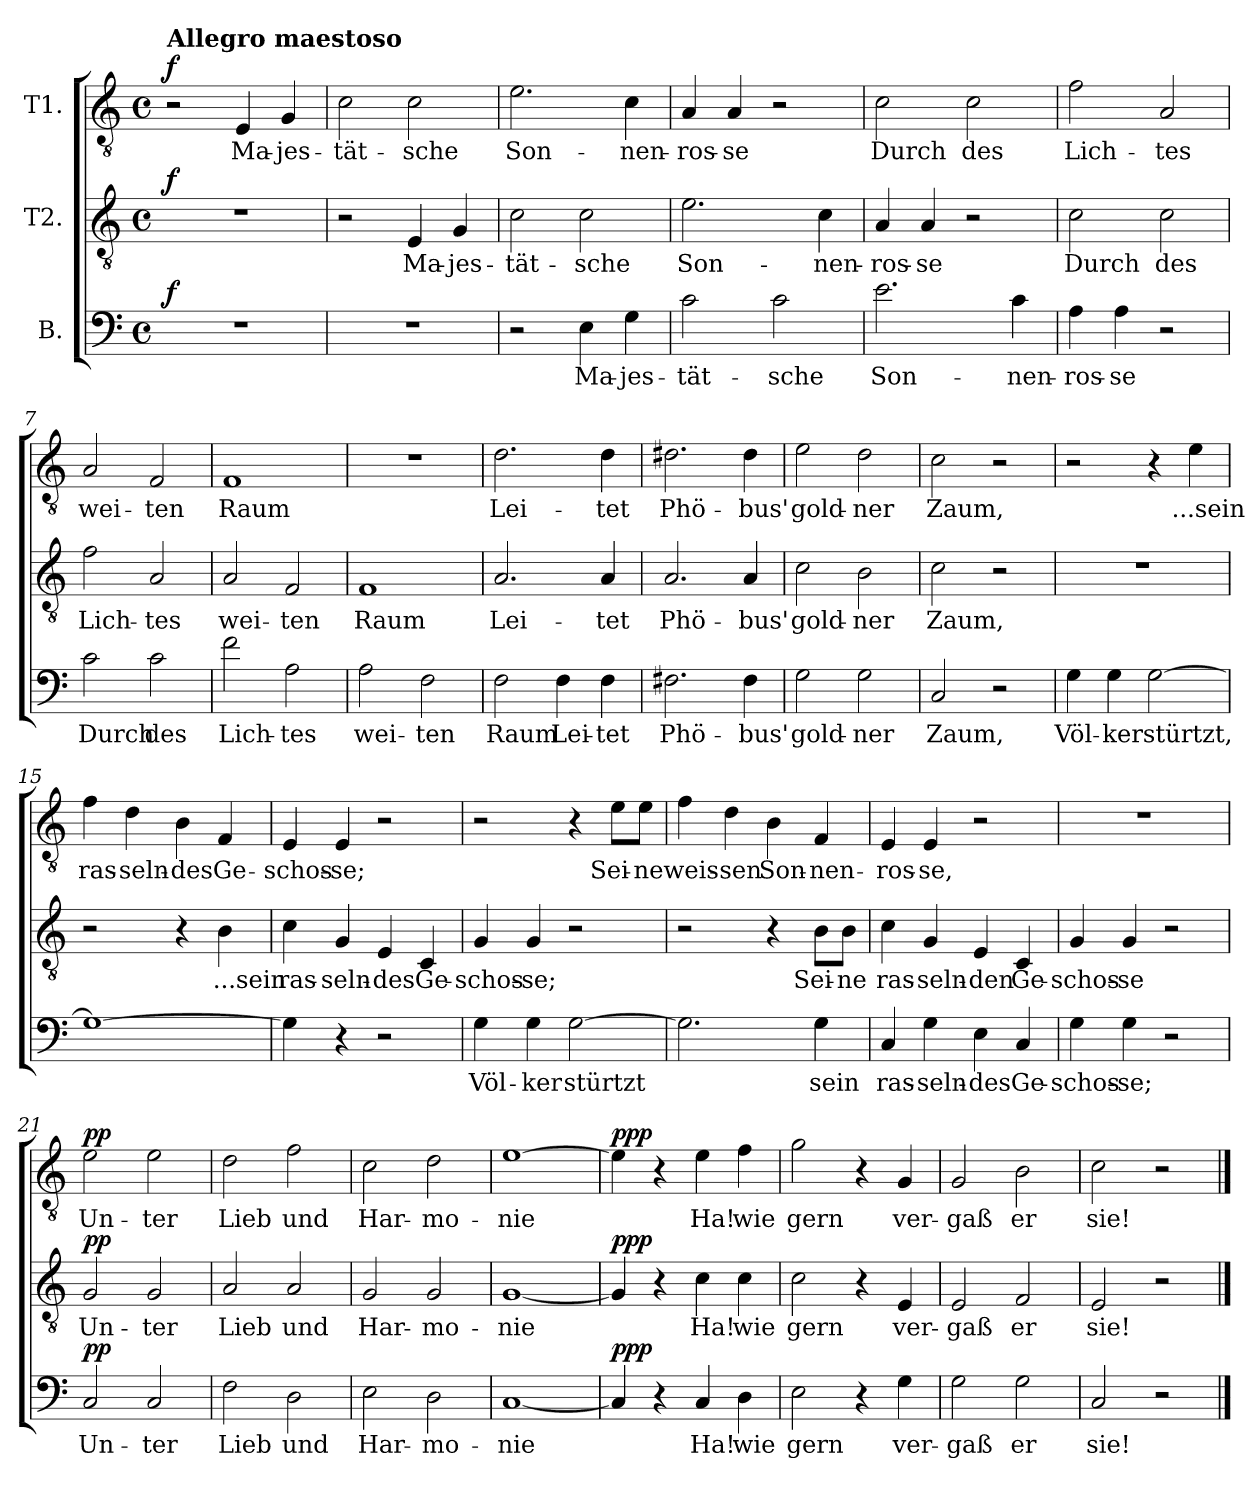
**kern	**text	**dynam	**kern	**text	**dynam	**kern	**text	**dynam
*part3	*part3	*part3	*part2	*part2	*part2	*part1	*part1	*part1
*staff3	*staff3	*staff3	*staff2	*staff2	*staff2	*staff1	*staff1	*staff1
*I"B.	*	*	*I"T2.	*	*	*I"T1.	*	*
*clefF4	*	*	*clefGv2	*	*	*clefGv2	*	*
*k[]	*	*	*k[]	*	*	*k[]	*	*
*M4/4	*	*	*M4/4	*	*	*M4/4	*	*
*met(c)	*	*	*met(c)	*	*	*met(c)	*	*
*MM240	*	*	*MM240	*	*	*MM240	*	*
=1	=1	=1	=1	=1	=1	=1	=1	=1
!	!	!	!	!	!	!LO:TX:a:B:t=Allegro maestoso	!	!
!	!	!LO:DY:b	!	!	!LO:DY:b	!	!	!LO:DY:b
1r	.	f	1r	.	f	2r	.	f
!	!	!	!	!	!	!	!LO:LY:b	!
.	.	.	.	.	.	4E/	Ma-	.
!	!	!	!	!	!	!	!LO:LY:b	!
.	.	.	.	.	.	4G/	-jes-	.
=2	=2	=2	=2	=2	=2	=2	=2	=2
!	!	!	!	!	!	!	!LO:LY:b	!
1r	.	.	2r	.	.	2c\	-tät-	.
!	!	!	!	!LO:LY:b	!	!	!LO:LY:b	!
.	.	.	4E/	Ma-	.	2c\	-sche	.
!	!	!	!	!LO:LY:b	!	!	!	!
.	.	.	4G/	-jes-	.	.	.	.
=3	=3	=3	=3	=3	=3	=3	=3	=3
!	!	!	!	!LO:LY:b	!	!	!LO:LY:b	!
2r	.	.	2c\	-tät-	.	2.e\	Son-	.
!	!LO:LY:b	!	!	!LO:LY:b	!	!	!	!
4E\	Ma-	.	2c\	-sche	.	.	.	.
!	!LO:LY:b	!	!	!	!	!	!LO:LY:b	!
4G\	-jes-	.	.	.	.	4c\	-nen-	.
=4	=4	=4	=4	=4	=4	=4	=4	=4
!	!LO:LY:b	!	!	!LO:LY:b	!	!	!LO:LY:b	!
2c\	-tät-	.	2.e\	Son-	.	4A/	-ros-	.
!	!	!	!	!	!	!	!LO:LY:b	!
.	.	.	.	.	.	4A/	-se	.
!	!LO:LY:b	!	!	!	!	!	!	!
2c\	-sche	.	.	.	.	2r	.	.
!	!	!	!	!LO:LY:b	!	!	!	!
.	.	.	4c\	-nen-	.	.	.	.
=5	=5	=5	=5	=5	=5	=5	=5	=5
!	!LO:LY:b	!	!	!LO:LY:b	!	!	!LO:LY:b	!
2.e\	Son-	.	4A/	-ros-	.	2c\	Durch	.
!	!	!	!	!LO:LY:b	!	!	!	!
.	.	.	4A/	-se	.	.	.	.
!	!	!	!	!	!	!	!LO:LY:b	!
.	.	.	2r	.	.	2c\	des	.
!	!LO:LY:b	!	!	!	!	!	!	!
4c\	-nen-	.	.	.	.	.	.	.
=6	=6	=6	=6	=6	=6	=6	=6	=6
!	!LO:LY:b	!	!	!LO:LY:b	!	!	!LO:LY:b	!
4A\	-ros-	.	2c\	Durch	.	2f\	Lich-	.
!	!LO:LY:b	!	!	!	!	!	!	!
4A\	-se	.	.	.	.	.	.	.
!	!	!	!	!LO:LY:b	!	!	!LO:LY:b	!
2r	.	.	2c\	des	.	2A/	-tes	.
=7	=7	=7	=7	=7	=7	=7	=7	=7
!	!LO:LY:b	!	!	!LO:LY:b	!	!	!LO:LY:b	!
2c\	Durch	.	2f\	Lich-	.	2A/	wei-	.
!	!LO:LY:b	!	!	!LO:LY:b	!	!	!LO:LY:b	!
2c\	des	.	2A/	-tes	.	2F/	-ten	.
!!LO:LB:g=z
=8	=8	=8	=8	=8	=8	=8	=8	=8
!	!LO:LY:b	!	!	!LO:LY:b	!	!	!LO:LY:b	!
2f\	Lich-	.	2A/	wei-	.	1F	Raum	.
!	!LO:LY:b	!	!	!LO:LY:b	!	!	!	!
2A\	-tes	.	2F/	-ten	.	.	.	.
=9	=9	=9	=9	=9	=9	=9	=9	=9
!	!LO:LY:b	!	!	!LO:LY:b	!	!	!	!
2A\	wei-	.	1F	Raum	.	1r	.	.
!	!LO:LY:b	!	!	!	!	!	!	!
2F\	-ten	.	.	.	.	.	.	.
=10	=10	=10	=10	=10	=10	=10	=10	=10
!	!LO:LY:b	!	!	!LO:LY:b	!	!	!LO:LY:b	!
2F\	Raum	.	2.A/	Lei-	.	2.d\	Lei-	.
!	!LO:LY:b	!	!	!	!	!	!	!
4F\	Lei-	.	.	.	.	.	.	.
!	!LO:LY:b	!	!	!LO:LY:b	!	!	!LO:LY:b	!
4F\	-tet	.	4A/	-tet	.	4d\	-tet	.
=11	=11	=11	=11	=11	=11	=11	=11	=11
!	!LO:LY:b	!	!	!LO:LY:b	!	!	!LO:LY:b	!
2.F#X\	Phö-	.	2.A/	Phö-	.	2.d#X\	Phö-	.
!	!LO:LY:b	!	!	!LO:LY:b	!	!	!LO:LY:b	!
4F#\	-bus'	.	4A/	-bus'	.	4d#\	-bus'	.
=12	=12	=12	=12	=12	=12	=12	=12	=12
!	!LO:LY:b	!	!	!LO:LY:b	!	!	!LO:LY:b	!
2G\	gold-	.	2c\	gold-	.	2e\	gold-	.
!	!LO:LY:b	!	!	!LO:LY:b	!	!	!LO:LY:b	!
2G\	-ner	.	2B\	-ner	.	2d\	-ner	.
=13	=13	=13	=13	=13	=13	=13	=13	=13
!	!LO:LY:b	!	!	!LO:LY:b	!	!	!LO:LY:b	!
2C/	Zaum,	.	2c\	Zaum,	.	2c\	Zaum,	.
2r	.	.	2r	.	.	2r	.	.
!!LO:LB:g=z
=14	=14	=14	=14	=14	=14	=14	=14	=14
!	!LO:LY:b	!	!	!	!	!	!	!
4G\	Völ-	.	1r	.	.	2r	.	.
!	!LO:LY:b	!	!	!	!	!	!	!
4G\	-ker	.	.	.	.	.	.	.
!	!LO:LY:b	!	!	!	!	!	!	!
[2G\	stürtzt,	.	.	.	.	4r	.	.
!	!	!	!	!	!	!	!LO:LY:b	!
.	.	.	.	.	.	4e\	...sein	.
=15	=15	=15	=15	=15	=15	=15	=15	=15
!	!	!	!	!	!	!	!LO:LY:b	!
1G_	.	.	2r	.	.	4f\	ras-	.
!	!	!	!	!	!	!	!LO:LY:b	!
.	.	.	.	.	.	4d\	-seln-	.
!	!	!	!	!	!	!	!LO:LY:b	!
.	.	.	4r	.	.	4B\	-des	.
!	!	!	!	!LO:LY:b	!	!	!LO:LY:b	!
.	.	.	4B\	...sein	.	4F/	Ge-	.
=16	=16	=16	=16	=16	=16	=16	=16	=16
!	!	!	!	!LO:LY:b	!	!	!LO:LY:b	!
4G\]	.	.	4c\	ras-	.	4E/	-schos-	.
!	!	!	!	!LO:LY:b	!	!	!LO:LY:b	!
4r	.	.	4G/	-seln-	.	4E/	-se;	.
!	!	!	!	!LO:LY:b	!	!	!	!
2r	.	.	4E/	-des	.	2r	.	.
!	!	!	!	!LO:LY:b	!	!	!	!
.	.	.	4C/	Ge-	.	.	.	.
=17	=17	=17	=17	=17	=17	=17	=17	=17
!	!LO:LY:b	!	!	!LO:LY:b	!	!	!	!
4G\	Völ-	.	4G/	-schos-	.	2r	.	.
!	!LO:LY:b	!	!	!LO:LY:b	!	!	!	!
4G\	-ker	.	4G/	-se;	.	.	.	.
!	!LO:LY:b	!	!	!	!	!	!	!
[2G\	stürtzt	.	2r	.	.	4r	.	.
!	!	!	!	!	!	!	!LO:LY:b	!
.	.	.	.	.	.	8e\L	Sei-	.
!	!	!	!	!	!	!	!LO:LY:b	!
.	.	.	.	.	.	8e\J	-ne	.
=18	=18	=18	=18	=18	=18	=18	=18	=18
!	!	!	!	!	!	!	!LO:LY:b	!
2.G\]	.	.	2r	.	.	4f\	weis-	.
!	!	!	!	!	!	!	!LO:LY:b	!
.	.	.	.	.	.	4d\	-sen	.
!	!	!	!	!	!	!	!LO:LY:b	!
.	.	.	4r	.	.	4B\	Son-	.
!	!LO:LY:b	!	!	!LO:LY:b	!	!	!LO:LY:b	!
4G\	sein	.	8B\L	Sei-	.	4F/	-nen-	.
!	!	!	!	!LO:LY:b	!	!	!	!
.	.	.	8B\J	-ne	.	.	.	.
!!LO:PB:g=z
=19	=19	=19	=19	=19	=19	=19	=19	=19
!	!LO:LY:b	!	!	!LO:LY:b	!	!	!LO:LY:b	!
4C/	ras-	.	4c\	ras-	.	4E/	-ros-	.
!	!LO:LY:b	!	!	!LO:LY:b	!	!	!LO:LY:b	!
4G\	-seln-	.	4G/	-seln-	.	4E/	-se,	.
!	!LO:LY:b	!	!	!LO:LY:b	!	!	!	!
4E\	-des	.	4E/	-den	.	2r	.	.
!	!LO:LY:b	!	!	!LO:LY:b	!	!	!	!
4C/	Ge-	.	4C/	Ge-	.	.	.	.
=20	=20	=20	=20	=20	=20	=20	=20	=20
!	!LO:LY:b	!	!	!LO:LY:b	!	!	!	!
4G\	-schos-	.	4G/	-schos-	.	1r	.	.
!	!LO:LY:b	!	!	!LO:LY:b	!	!	!	!
4G\	-se;	.	4G/	-se	.	.	.	.
2r	.	.	2r	.	.	.	.	.
!!LO:LB:g=z
=21	=21	=21	=21	=21	=21	=21	=21	=21
!	!LO:LY:b	!LO:DY:b	!	!LO:LY:b	!LO:DY:b	!	!LO:LY:b	!LO:DY:b
2C/	Un-	pp	2G/	Un-	pp	2e\	Un-	pp
!	!LO:LY:b	!	!	!LO:LY:b	!	!	!LO:LY:b	!
2C/	-ter	.	2G/	-ter	.	2e\	-ter	.
=22	=22	=22	=22	=22	=22	=22	=22	=22
!	!LO:LY:b	!	!	!LO:LY:b	!	!	!LO:LY:b	!
2F\	Lieb	.	2A/	Lieb	.	2d\	Lieb	.
!	!LO:LY:b	!	!	!LO:LY:b	!	!	!LO:LY:b	!
2D\	und	.	2A/	und	.	2f\	und	.
=23	=23	=23	=23	=23	=23	=23	=23	=23
!	!LO:LY:b	!	!	!LO:LY:b	!	!	!LO:LY:b	!
2E\	Har-	.	2G/	Har-	.	2c\	Har-	.
!	!LO:LY:b	!	!	!LO:LY:b	!	!	!LO:LY:b	!
2D\	-mo-	.	2G/	-mo-	.	2d\	-mo-	.
=24	=24	=24	=24	=24	=24	=24	=24	=24
!	!LO:LY:b	!	!	!LO:LY:b	!	!	!LO:LY:b	!
[1C	-nie	.	[1G	-nie	.	[1e	-nie	.
=25	=25	=25	=25	=25	=25	=25	=25	=25
!	!	!LO:DY:b	!	!	!LO:DY:b	!	!	!LO:DY:b
4C/]	.	ppp	4G/]	.	ppp	4e\]	.	ppp
4r	.	.	4r	.	.	4r	.	.
!	!LO:LY:b	!	!	!LO:LY:b	!	!	!LO:LY:b	!
4C/	Ha!	.	4c\	Ha!	.	4e\	Ha!	.
!	!LO:LY:b	!	!	!LO:LY:b	!	!	!LO:LY:b	!
4D\	wie	.	4c\	wie	.	4f\	wie	.
=26	=26	=26	=26	=26	=26	=26	=26	=26
!	!LO:LY:b	!	!	!LO:LY:b	!	!	!LO:LY:b	!
2E\	gern	.	2c\	gern	.	2g\	gern	.
4r	.	.	4r	.	.	4r	.	.
!	!LO:LY:b	!	!	!LO:LY:b	!	!	!LO:LY:b	!
4G\	ver-	.	4E/	ver-	.	4G/	ver-	.
=27	=27	=27	=27	=27	=27	=27	=27	=27
!	!LO:LY:b	!	!	!LO:LY:b	!	!	!LO:LY:b	!
2G\	-gaß	.	2E/	-gaß	.	2G/	-gaß	.
!	!LO:LY:b	!	!	!LO:LY:b	!	!	!LO:LY:b	!
2G\	er	.	2F/	er	.	2B\	er	.
=28	=28	=28	=28	=28	=28	=28	=28	=28
!	!LO:LY:b	!	!	!LO:LY:b	!	!	!LO:LY:b	!
2C/	sie!	.	2E/	sie!	.	2c\	sie!	.
2r	.	.	2r	.	.	2r	.	.
==	==	==	==	==	==	==	==	==
*-	*-	*-	*-	*-	*-	*-	*-	*-
